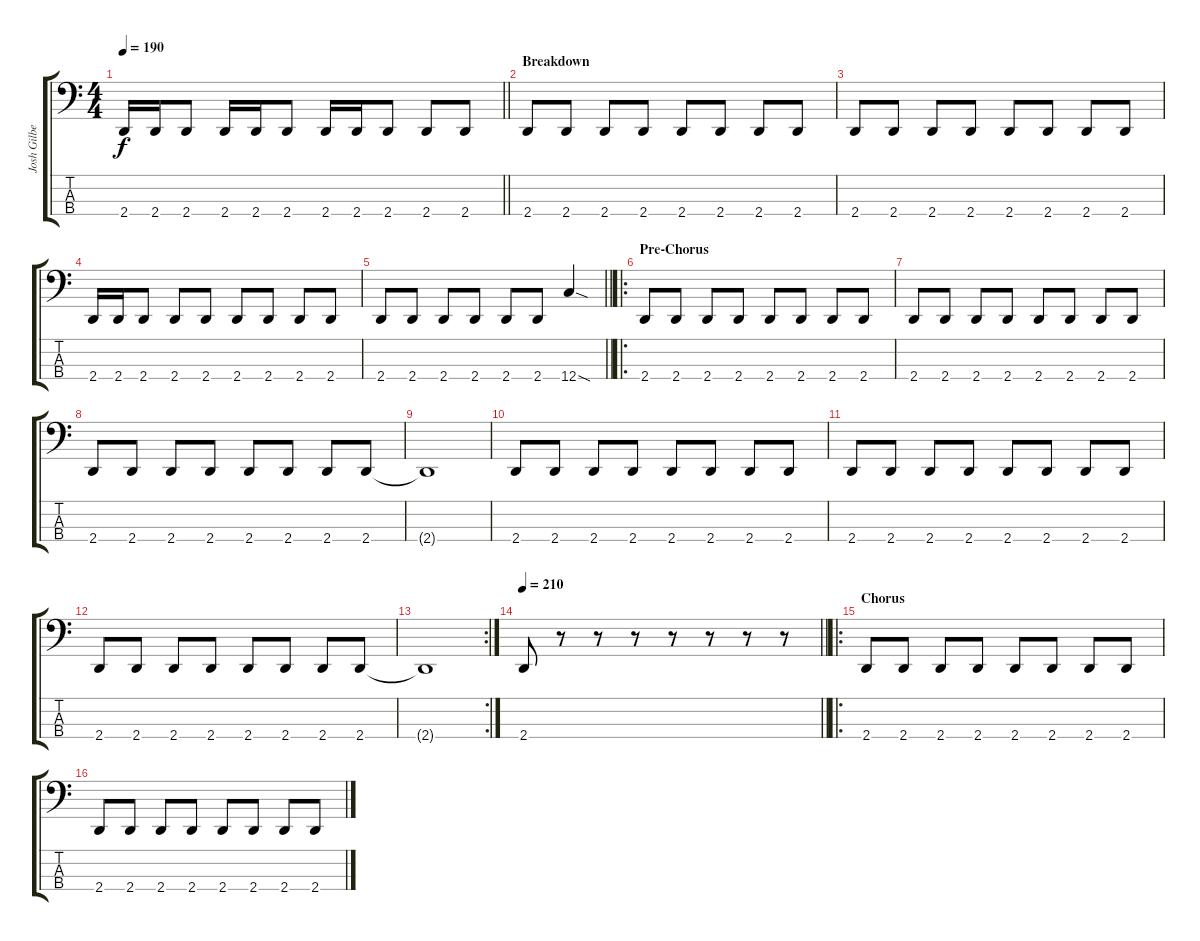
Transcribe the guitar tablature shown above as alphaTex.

\track ("Josh Gilbert" "Josh Gilbe") {instrument electricbassfinger}
\staff {score tabs}
\tuning (F2 C2 G1 C1) {hide}
\ts (4 4)
\tempo 190
\clef f4
\barLineRight lightlight
\ks c
2.4.16{dy f} 2.4.16 2.4.8 2.4.16 2.4.16 2.4.8 2.4.16 2.4.16 2.4.8 2.4.8 2.4.8 |
\section ("" "Breakdown")
2.4.8 2.4.8 2.4.8 2.4.8 2.4.8 2.4.8 2.4.8 2.4.8 |
2.4.8 2.4.8 2.4.8 2.4.8 2.4.8 2.4.8 2.4.8 2.4.8 |
2.4.16 2.4.16 2.4.8 2.4.8 2.4.8 2.4.8 2.4.8 2.4.8 2.4.8 |
\barLineRight lightlight
2.4.8 2.4.8 2.4.8 2.4.8 2.4.8 2.4.8 12.4{sod}.4 |
\ro
\section ("" "Pre-Chorus")
2.4.8 2.4.8 2.4.8 2.4.8 2.4.8 2.4.8 2.4.8 2.4.8 |
2.4.8 2.4.8 2.4.8 2.4.8 2.4.8 2.4.8 2.4.8 2.4.8 |
2.4.8 2.4.8 2.4.8 2.4.8 2.4.8 2.4.8 2.4.8 2.4.8 |
2.4{t}.1 |
2.4.8 2.4.8 2.4.8 2.4.8 2.4.8 2.4.8 2.4.8 2.4.8 |
2.4.8 2.4.8 2.4.8 2.4.8 2.4.8 2.4.8 2.4.8 2.4.8 |
2.4.8 2.4.8 2.4.8 2.4.8 2.4.8 2.4.8 2.4.8 2.4.8 |
\rc 2
2.4{t}.1 |
\tempo 210
\barLineRight lightlight
2.4.8 r.8 r.8 r.8 r.8 r.8 r.8 r.8 |
\ro
\section ("" "Chorus")
2.4.8 2.4.8 2.4.8 2.4.8 2.4.8 2.4.8 2.4.8 2.4.8 |
2.4.8 2.4.8 2.4.8 2.4.8 2.4.8 2.4.8 2.4.8 2.4.8
